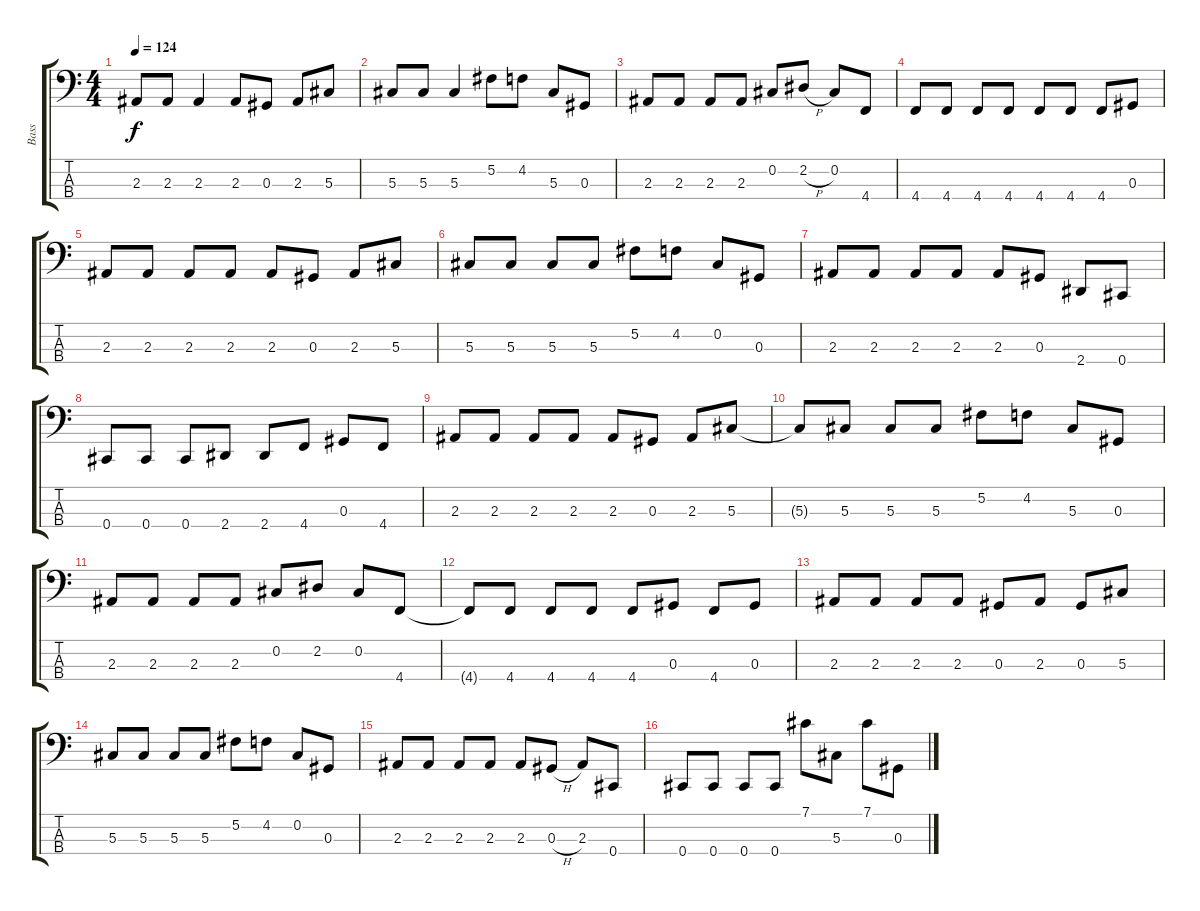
\track ("Bass" "Bass") {instrument electricbassfinger}
\staff {score tabs}
\tuning (Gb2 Db2 Ab1 Db1) {hide}
\ts (4 4)
\tempo 124
\clef f4
\ks c
2.3.8{dy f} 2.3.8 2.3.4 2.3.8 0.3.8 2.3.8 5.3.8 |
5.3.8 5.3.8 5.3.4 5.2.8 4.2.8 5.3.8 0.3.8 |
2.3.8 2.3.8 2.3.8 2.3.8 0.2.8 2.2{h}.8 0.2.8 4.4.8 |
4.4.8 4.4.8 4.4.8 4.4.8 4.4.8 4.4.8 4.4.8 0.3.8 |
2.3.8 2.3.8 2.3.8 2.3.8 2.3.8 0.3.8 2.3.8 5.3.8 |
5.3.8 5.3.8 5.3.8 5.3.8 5.2.8 4.2.8 0.2.8 0.3.8 |
2.3.8 2.3.8 2.3.8 2.3.8 2.3.8 0.3.8 2.4.8 0.4.8 |
0.4.8 0.4.8 0.4.8 2.4.8 2.4.8 4.4.8 0.3.8 4.4.8 |
2.3.8 2.3.8 2.3.8 2.3.8 2.3.8 0.3.8 2.3.8 5.3.8 |
5.3{t}.8 5.3.8 5.3.8 5.3.8 5.2.8 4.2.8 5.3.8 0.3.8 |
2.3.8 2.3.8 2.3.8 2.3.8 0.2.8 2.2.8 0.2.8 4.4.8 |
4.4{t}.8 4.4.8 4.4.8 4.4.8 4.4.8 0.3.8 4.4.8 0.3.8 |
2.3.8 2.3.8 2.3.8 2.3.8 0.3.8 2.3.8 0.3.8 5.3.8 |
5.3.8 5.3.8 5.3.8 5.3.8 5.2.8 4.2.8 0.2.8 0.3.8 |
2.3.8 2.3.8 2.3.8 2.3.8 2.3.8 0.3{h}.8 2.3.8 0.4.8 |
0.4.8 0.4.8 0.4.8 0.4.8 7.1.8 5.3.8 7.1.8 0.3.8
